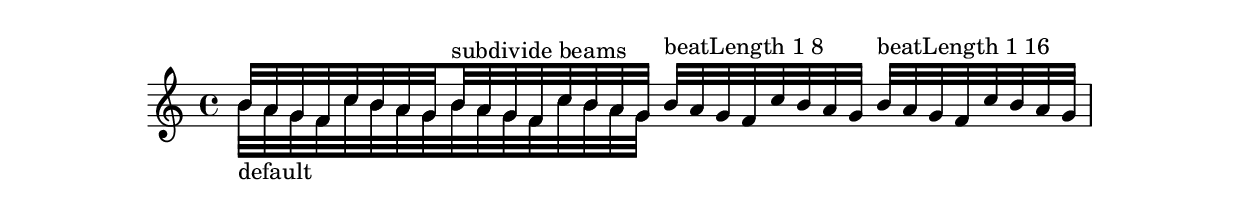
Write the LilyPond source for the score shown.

%% Do not edit this file; it is auto-generated from LSR http://lsr.dsi.unimi.it
%% This file is in the public domain.
\version "2.12.0"

\header {
  lsrtags = "rhythms"

  texidoces = "
Se pueden subdividir las barras automáticamente.  Estableciendo la
propiedad @code{subdivideBeams}, las barras se subdividen en
posiciones de pulso (tal y como se especifica en @code{beatLength}).

"
  doctitlees = "Subdivisiones de barra automáticas"

  texidoc = "
Beams can be subdivided automatically.  By setting the property
@code{subdivideBeams}, beams are subdivided at beat positions (as
specified in @code{beatLength}). 

"
  doctitle = "Automatic beam subdivisions"
} % begin verbatim

\score {
  \new Staff \relative c'' {
    << {
      \voiceOne
      \set subdivideBeams = ##t
      b32[ a g f c' b a g b^"subdivide beams" a g f c' b a g]
      \oneVoice
    }
    \new Voice {
      \voiceTwo
      b32_"default"[ a g f c' b a g b a g f c' b a g]
    } >>
    \set beatLength = #(ly:make-moment 1 8)
    b32^"beatLength 1 8"[ a g f c' b a g]
    \set beatLength = #(ly:make-moment 1 16)
    b32^"beatLength 1 16"[ a g f c' b a g]
  }
}

